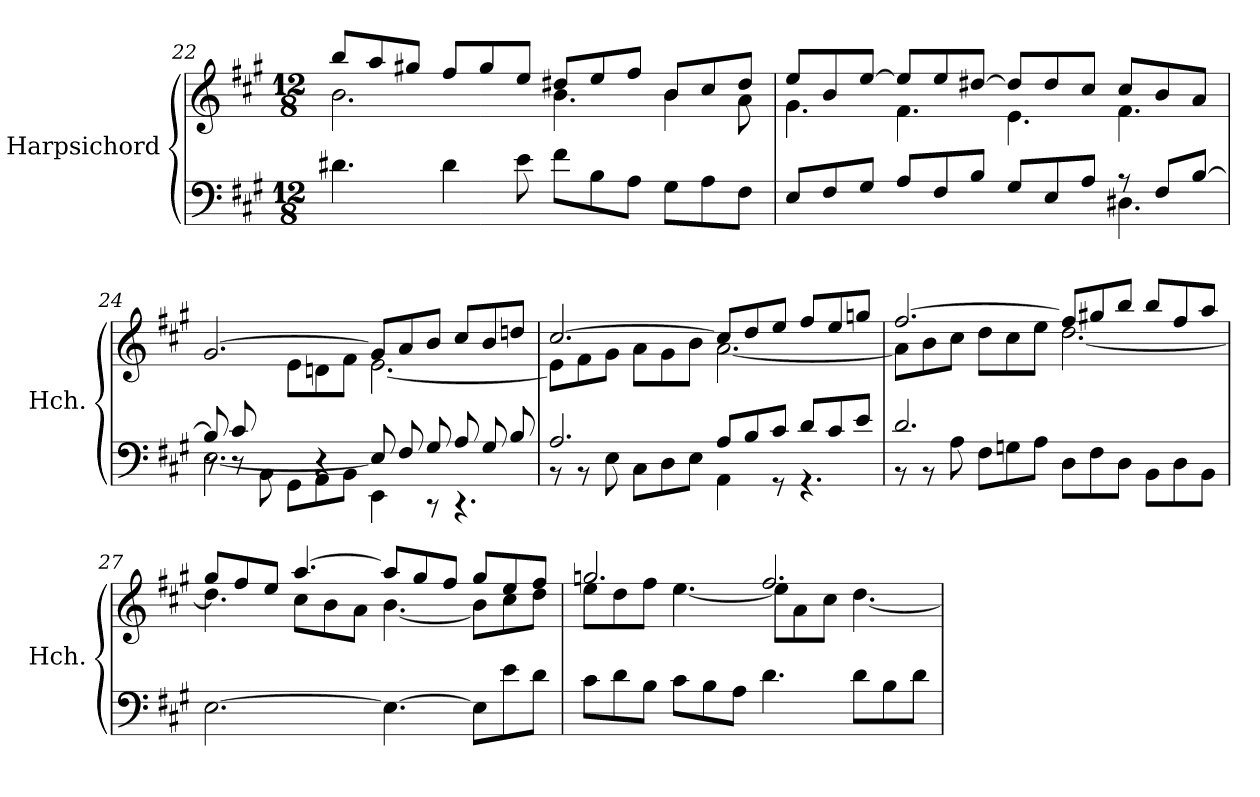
**kern	**kern
*part1	*part1
*staff2	*staff1
*I"Harpsichord	*
*I'Hch.	*
!!LO:LB:g=z
*clefF4	*clefG2
*k[f#c#g#]	*k[f#c#g#]
*M12/8	*M12/8
=22	=22
*	*^
4.d#X\	8bb/L	2.b\
.	8aa/	.
.	8gg#X/J	.
4d#\	8ff#/L	.
.	8gg#/	.
8e\	8ee/J	.
8f#\L	8dd#X/L	4.b\
8B\	8ee/	.
8A\J	8ff#/J	.
8G#\L	8b/L	4b\
8A\	8cc#/	.
8F#\J	8dd#/J	8a\
=23	=23	=23
*^	*	*
8E/L	2.ryy	8ee/L	4.g#\
8F#/	.	8b/	.
8G#/J	.	[8ee/J	.
8A/L	.	8ee/L]	4.f#\
8F#/	.	8ee/	.
8B/J	.	[8dd#X/J	.
8G#/L	4ryy	8dd#/L]	4.e\
8E/	.	8dd#/	.
8A/J	8ryy	8cc#/J	.
8r	4.D#X\	8cc#/L	4.f#\
8F#/L	.	8b/	.
[8B/J	.	8a/J	.
!!LO:PB:g=z
=24	=24	=24	=24
*	*^	*	*^
8B/L]	[2.E\	8r	[2.g#/	4.ryy	4ryy
8c#/	.	8r	.	.	.
8ryy	.	8BB\	.	.	8d#X\J
8ryy	.	8GG#\L	.	8e\L	1ryy
4r	.	8AA\	.	8d\	.
.	.	8BB\J	.	8f#\J	.
8E/L]	2.ryy	4EE\	8g#/L]	[2.e\	.
8F#/	.	.	8a/	.	.
8G#/J	.	8r	8b/J	.	.
8A/L	.	4.r	8cc#/L	.	.
8G#/	.	.	8b/	.	.
8B/J	.	.	8ddn/J	.	8ryy
*	*v	*v	*	*	*
*	*	*	*v	*v
=25	=25	=25	=25
2.A/	8r	[2.cc#/	8e\L]
.	8r	.	8f#\
.	8E\	.	8g#\J
.	8C#\L	.	8a\L
.	8D\	.	8g#\
.	8E\J	.	8b\J
8A/L	4AA\	8cc#/L]	[2.a\
8B/	.	8dd/	.
8c#/J	8r	8ee/J	.
8d/L	4.r	8ff#/L	.
8c#/	.	8ee/	.
8e/J	.	8ggn/J	.
!!LO:LB:g=z	!!
=26	=26	=26	=26
2.d/	8r	[2.ff#/	8a\L]
.	8r	.	8b\
.	8A\	.	8cc#\J
.	8F#\L	.	8dd\L
.	8Gn\	.	8cc#\
.	8A\J	.	8ee\J
4ryy	8D\L	8ff#/L]	[2.dd\
.	8F#\	8gg#X/	.
2ryy	8D\J	8bb/J	.
.	8BB\L	8bb/L	.
.	8D\	8ff#/	.
.	8BB\J	8aa/J	.
*v	*v	*	*
=27	=27	=27
[2.E\	8gg#/L	4.dd\]
.	8ff#/	.
.	8ee/J	.
.	[4.aa/	8cc#\L
.	.	8b\
.	.	8a\J
4.E\_	8aa/L]	[4.b\
.	8gg#/	.
.	8ff#/J	.
8E\L]	8gg#/L	8b\L]
8e\	8ee/	8cc#\
8d\J	8ff#/J	8dd\J
=28	=28	=28
8c#\L	2.ggn/	8ee\L
8d\	.	8dd\
8B\J	.	8ff#\J
8c#\L	.	[4.ee\
8B\	.	.
8A\J	.	.
4.d\	2.ff#/	8ee\L]
.	.	8a\
.	.	8cc#\J
8d\L	.	[4.dd\
8B\	.	.
8d\J	.	.
*	*v	*v
=	=
*-	*-
